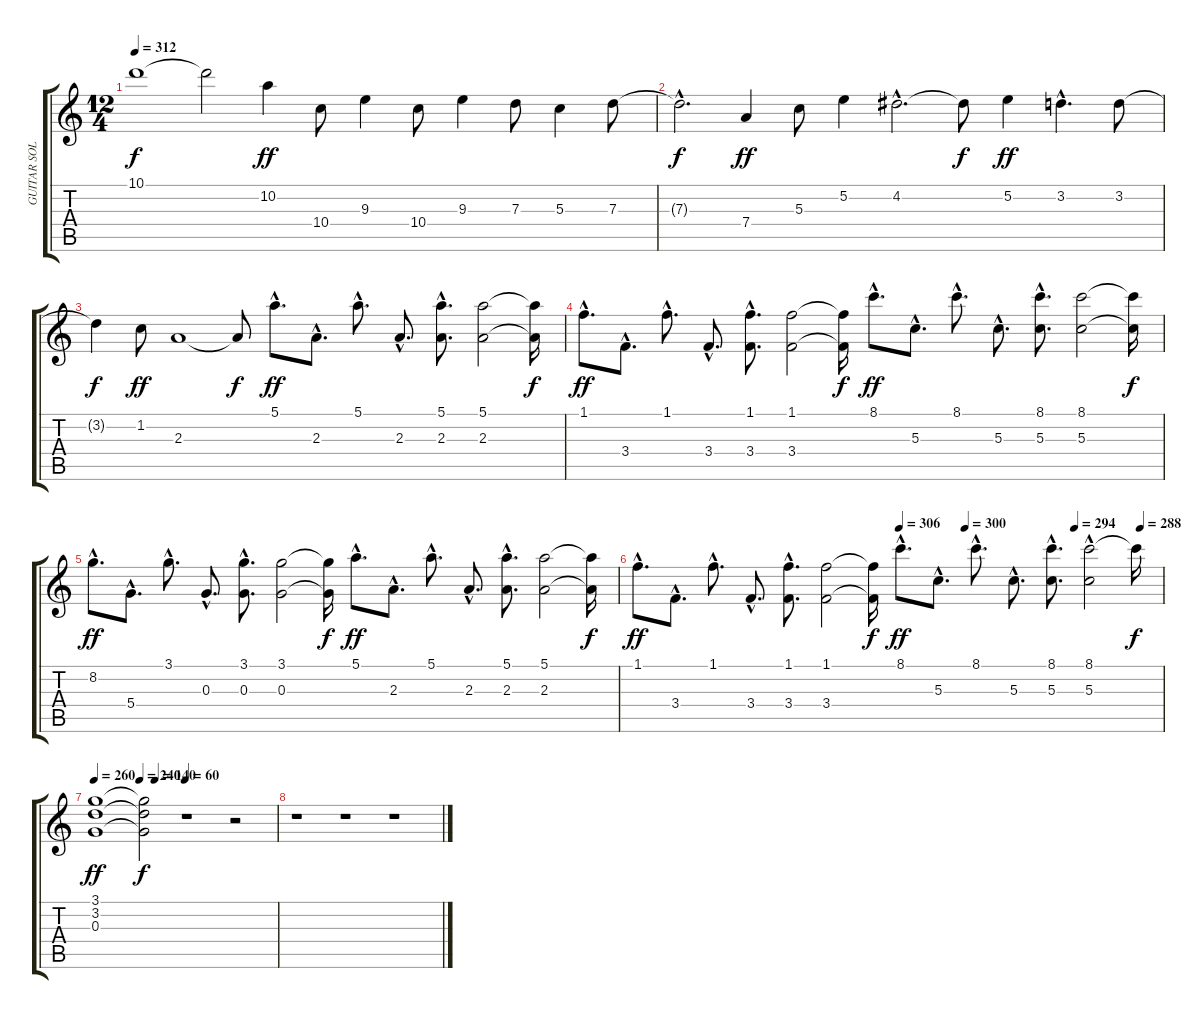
\track ("GUITAR SOLO" "GUITAR SOL") {instrument overdrivenguitar}
\staff {score tabs}
\tuning (E4 B3 G3 D3 A2 E2) {hide}
\ts (12 4)
\tempo 312
\clef g2
\ks c
10.1{t}.1{dy f} 10.1{t}.2 10.2.4{dy ff} 10.4.8 9.3.4 10.4.8 9.3.4 7.3.8 5.3.4 7.3.8 |
7.3{hac t}.2{d dy f} 7.4.4{dy ff} 5.3.8 5.2.4 4.2{hac}.2{d} 4.2{t}.8{dy f} 5.2.4{dy ff} 3.2{hac}.4{d} 3.2.8 |
3.2{t}.4{dy f} 1.2.8{dy ff} 2.3.1 2.3{t}.8{dy f} 5.1{hac}.8{d dy ff} 2.3{hac}.8{d} 5.1{hac}.8{d} 2.3{hac}.8{d} (5.1{hac} 2.3{hac}).8{d} (5.1 2.3).2 (5.1{t} 2.3{t}).16{dy f} |
1.1{hac}.8{d dy ff} 3.4{hac}.8{d} 1.1{hac}.8{d} 3.4{hac}.8{d} (1.1{hac} 3.4{hac}).8{d} (1.1 3.4).2 (1.1{t} 3.4{t}).16{dy f} 8.1{hac}.8{d dy ff} 5.3{hac}.8{d} 8.1{hac}.8{d} 5.3{hac}.8{d} (8.1{hac} 5.3{hac}).8{d} (8.1 5.3).2 (8.1{t} 5.3{t}).16{dy f} |
8.2{hac}.8{d dy ff} 5.4{hac}.8{d} 3.1{hac}.8{d} 0.3{hac}.8{d} (3.1{hac} 0.3{hac}).8{d} (3.1 0.3).2 (3.1{t} 0.3{t}).16{dy f} 5.1{hac}.8{d dy ff} 2.3{hac}.8{d} 5.1{hac}.8{d} 2.3{hac}.8{d} (5.1{hac} 2.3{hac}).8{d} (5.1 2.3).2 (5.1{t} 2.3{t}).16{dy f} |
\tempo (306 0.5)
\tempo (300 0.625)
\tempo (294 0.8333333333333334)
\tempo (288 0.9583333333333334)
1.1{hac}.8{d dy ff} 3.4{hac}.8{d} 1.1{hac}.8{d} 3.4{hac}.8{d} (1.1{hac} 3.4{hac}).8{d} (1.1 3.4).2 (1.1{t} 3.4{t}).16{dy f} 8.1{hac}.8{d dy ff} 5.3{hac}.8{d} 8.1{hac}.8{d} 5.3{hac}.8{d} (8.1{hac} 5.3{hac}).8{d} (8.1 5.3{hac}).2 8.1{t}.16{dy f} |
\tempo 260
\tempo (240 0.25)
\tempo (140 0.3333333333333333)
\tempo (60 0.5)
(3.1 3.2 0.3).1{dy ff} (3.1{t} 3.2{t} 0.3{t}).2{dy f} r.1 r.2 |
r.1 r.1 r.1
